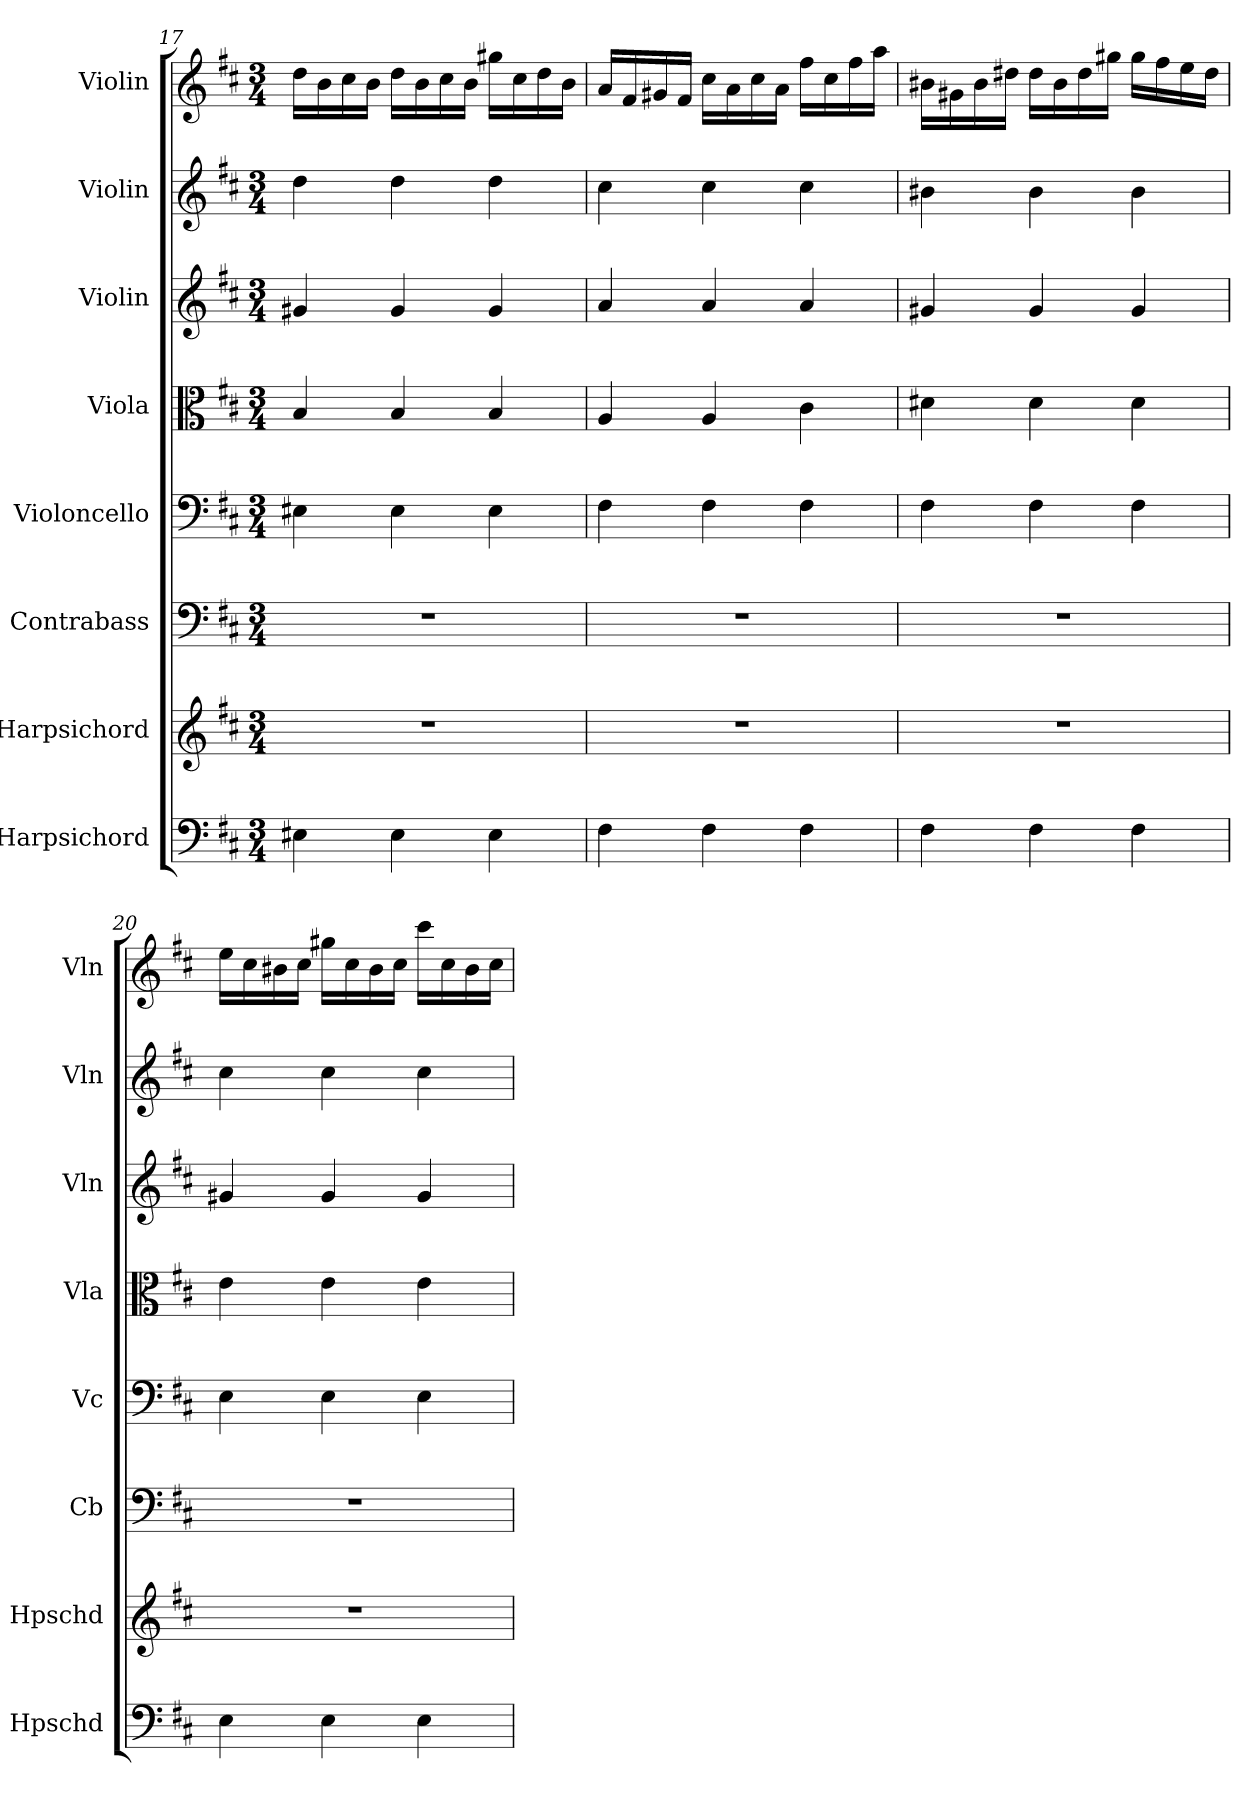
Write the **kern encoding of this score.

**kern	**kern	**kern	**kern	**kern	**kern	**kern	**kern
*part8	*part7	*part6	*part5	*part4	*part3	*part2	*part1
*staff8	*staff7	*staff6	*staff5	*staff4	*staff3	*staff2	*staff1
*I"Harpsichord	*I"Harpsichord	*I"Contrabass	*I"Violoncello	*I"Viola	*I"Violin	*I"Violin	*I"Violin
*I'Hpschd	*I'Hpschd	*I'Cb	*I'Vc	*I'Vla	*I'Vln	*I'Vln	*I'Vln
*clefF4	*clefG2	*clefF4	*clefF4	*clefC3	*clefG2	*clefG2	*clefG2
*k[f#c#]	*k[f#c#]	*k[f#c#]	*k[f#c#]	*k[f#c#]	*k[f#c#]	*k[f#c#]	*k[f#c#]
*M3/4	*M3/4	*M3/4	*M3/4	*M3/4	*M3/4	*M3/4	*M3/4
=17	=17	=17	=17	=17	=17	=17	=17
4E#X\	2.r	2.r	4E#X\	4B/	4g#X/	4dd\	16dd\LL
.	.	.	.	.	.	.	16b\
.	.	.	.	.	.	.	16cc#\
.	.	.	.	.	.	.	16b\JJ
4E#\	.	.	4E#\	4B/	4g#/	4dd\	16dd\LL
.	.	.	.	.	.	.	16b\
.	.	.	.	.	.	.	16cc#\
.	.	.	.	.	.	.	16b\JJ
4E#\	.	.	4E#\	4B/	4g#/	4dd\	16gg#X\LL
.	.	.	.	.	.	.	16cc#\
.	.	.	.	.	.	.	16dd\
.	.	.	.	.	.	.	16b\JJ
=18	=18	=18	=18	=18	=18	=18	=18
4F#\	2.r	2.r	4F#\	4A/	4a/	4cc#\	16a/LL
.	.	.	.	.	.	.	16f#/
.	.	.	.	.	.	.	16g#X/
.	.	.	.	.	.	.	16f#/JJ
4F#\	.	.	4F#\	4A/	4a/	4cc#\	16cc#\LL
.	.	.	.	.	.	.	16a\
.	.	.	.	.	.	.	16cc#\
.	.	.	.	.	.	.	16a\JJ
4F#\	.	.	4F#\	4c#\	4a/	4cc#\	16ff#\LL
.	.	.	.	.	.	.	16cc#\
.	.	.	.	.	.	.	16ff#\
.	.	.	.	.	.	.	16aa\JJ
=19	=19	=19	=19	=19	=19	=19	=19
4F#\	2.r	2.r	4F#\	4d#X\	4g#X/	4b#X\	16b#X\LL
.	.	.	.	.	.	.	16g#X\
.	.	.	.	.	.	.	16b#\
.	.	.	.	.	.	.	16dd#X\JJ
4F#\	.	.	4F#\	4d#\	4g#/	4b#\	16dd#\LL
.	.	.	.	.	.	.	16b#\
.	.	.	.	.	.	.	16dd#\
.	.	.	.	.	.	.	16gg#X\JJ
4F#\	.	.	4F#\	4d#\	4g#/	4b#\	16gg#\LL
.	.	.	.	.	.	.	16ff#\
.	.	.	.	.	.	.	16ee\
.	.	.	.	.	.	.	16dd#\JJ
=20	=20	=20	=20	=20	=20	=20	=20
4E\	2.r	2.r	4E\	4e\	4g#X/	4cc#\	16ee\LL
.	.	.	.	.	.	.	16cc#\
.	.	.	.	.	.	.	16b#X\
.	.	.	.	.	.	.	16cc#\JJ
4E\	.	.	4E\	4e\	4g#/	4cc#\	16gg#X\LL
.	.	.	.	.	.	.	16cc#\
.	.	.	.	.	.	.	16b#\
.	.	.	.	.	.	.	16cc#\JJ
4E\	.	.	4E\	4e\	4g#/	4cc#\	16ccc#\LL
.	.	.	.	.	.	.	16cc#\
.	.	.	.	.	.	.	16b#\
.	.	.	.	.	.	.	16cc#\JJ
=	=	=	=	=	=	=	=
*-	*-	*-	*-	*-	*-	*-	*-
